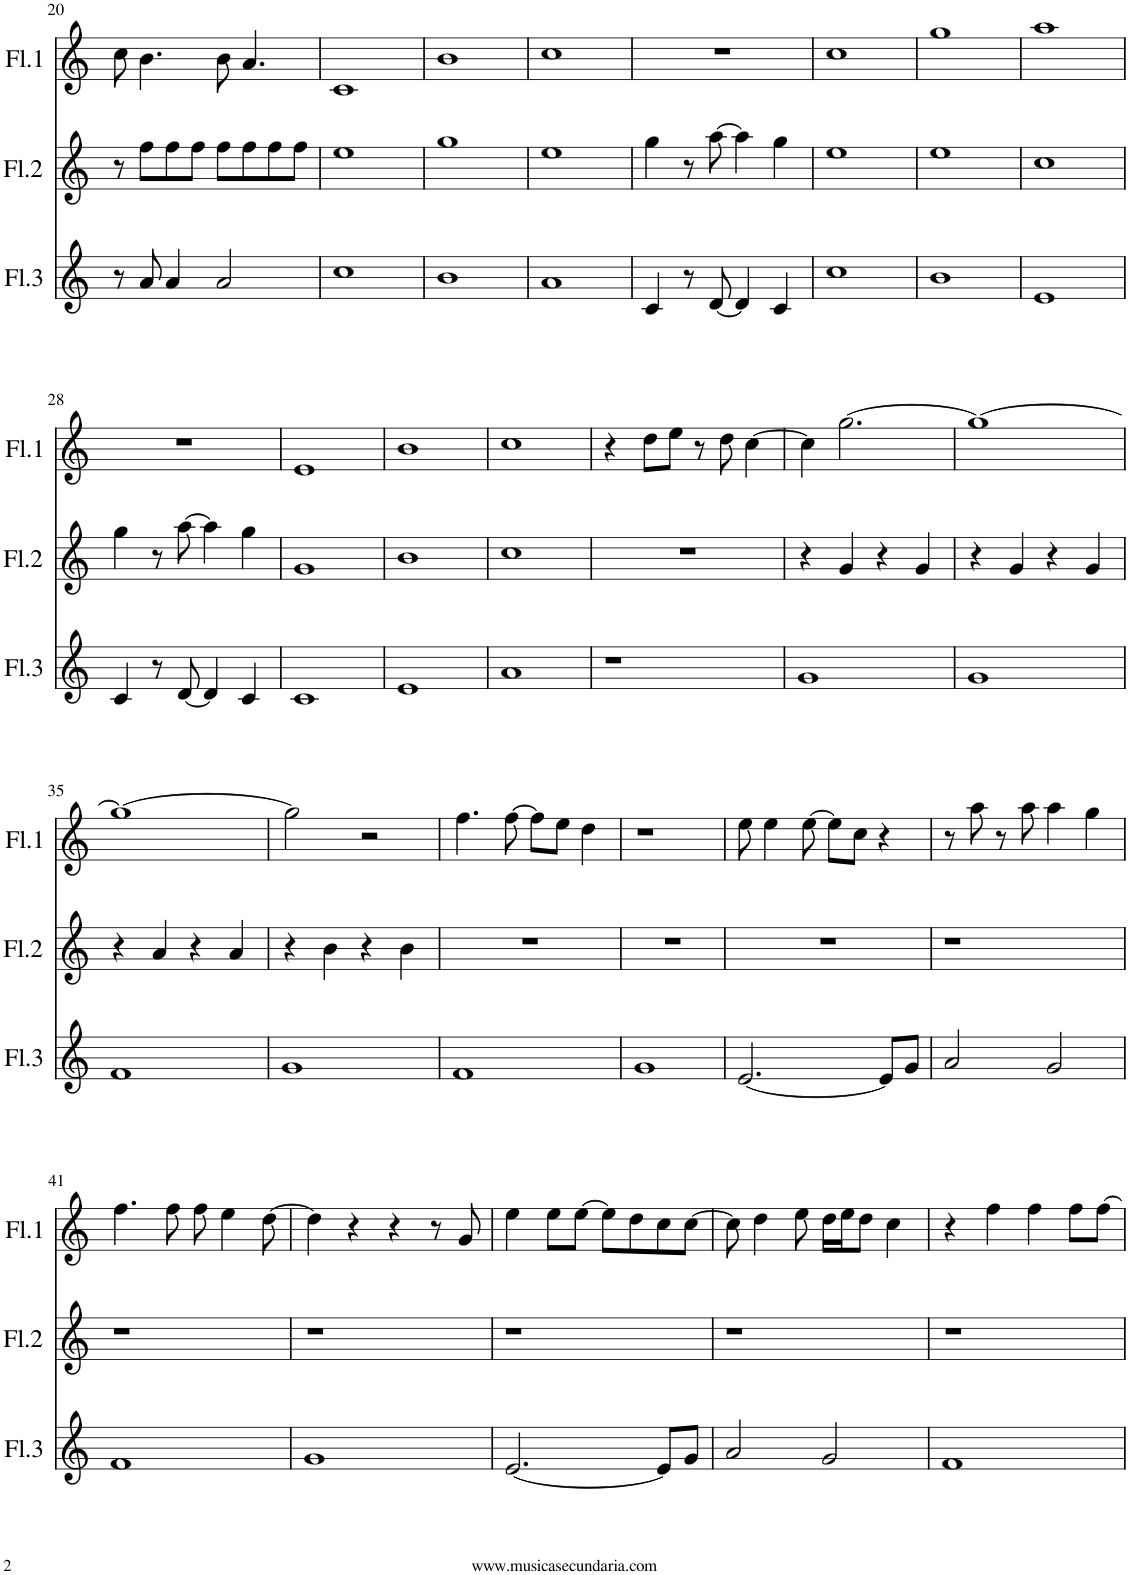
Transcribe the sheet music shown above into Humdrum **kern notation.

**kern	**kern	**kern
*part3	*part2	*part1
*staff3	*staff2	*staff1
*I"Flauta 3	*I"Flauta 2	*I"Flauta 1
*I'Fl.3	*I'Fl.2	*I'Fl.1
!!LO:PB:g=z
*clefG2	*clefG2	*clefG2
*k[]	*k[]	*k[]
=20	=20	=20
8r	8r	8cc\
8a/	8ff\L	4.b\
4a/	8ff\	.
.	8ff\J	.
2a/	8ff\L	8b\
.	8ff\	4.a/
.	8ff\	.
.	8ff\J	.
=21	=21	=21
1cc	1ee	1c
=22	=22	=22
1b	1gg	1b
=23	=23	=23
1a	1ee	1cc
=24	=24	=24
4c/	4gg\	1r
8r	8r	.
[8d/	[8aa\	.
4d/]	4aa\]	.
4c/	4gg\	.
=25	=25	=25
1cc	1ee	1cc
=26	=26	=26
1b	1ee	1gg
=27	=27	=27
1e	1cc	1aa
!!LO:LB:g=z
=28	=28	=28
4c/	4gg\	1r
8r	8r	.
[8d/	[8aa\	.
4d/]	4aa\]	.
4c/	4gg\	.
=29	=29	=29
1c	1g	1e
=30	=30	=30
1e	1b	1b
=31	=31	=31
1a	1cc	1cc
=32	=32	=32
1r	1r	4r
.	.	8dd\L
.	.	8ee\J
.	.	8r
.	.	8dd\
.	.	[4cc\
=33	=33	=33
1g	4r	4cc\]
.	4g/	[2.gg\
.	4r	.
.	4g/	.
=34	=34	=34
1g	4r	1gg_
.	4g/	.
.	4r	.
.	4g/	.
!!LO:LB:g=z
=35	=35	=35
1f	4r	1gg_
.	4a/	.
.	4r	.
.	4a/	.
=36	=36	=36
1g	4r	2gg\]
.	4b\	.
.	4r	2r
.	4b\	.
=37	=37	=37
1f	1r	4.ff\
.	.	[8ff\
.	.	8ff\L]
.	.	8ee\J
.	.	4dd\
=38	=38	=38
1g	1r	1r
=39	=39	=39
[2.e/	1r	8ee\
.	.	4ee\
.	.	[8ee\
.	.	8ee\L]
.	.	8cc\J
8e/L]	.	4r
8g/J	.	.
=40	=40	=40
2a/	1r	8r
.	.	8aa\
.	.	8r
.	.	8aa\
2g/	.	4aa\
.	.	4gg\
!!LO:LB:g=z
=41	=41	=41
1f	1r	4.ff\
.	.	8ff\
.	.	8ff\
.	.	4ee\
.	.	[8dd\
=42	=42	=42
1g	1r	4dd\]
.	.	4r
.	.	4r
.	.	8r
.	.	8g/
=43	=43	=43
[2.e/	1r	4ee\
.	.	8ee\L
.	.	[8ee\J
.	.	8ee\L]
.	.	8dd\
8e/L]	.	8cc\
8g/J	.	[8cc\J
=44	=44	=44
2a/	1r	8cc\]
.	.	4dd\
.	.	8ee\
2g/	.	16dd\LL
.	.	16ee\J
.	.	8dd\J
.	.	4cc\
=45	=45	=45
1f	1r	4r
.	.	4ff\
.	.	4ff\
.	.	8ff\L
.	.	[8ff\J
=	=	=
*-	*-	*-
